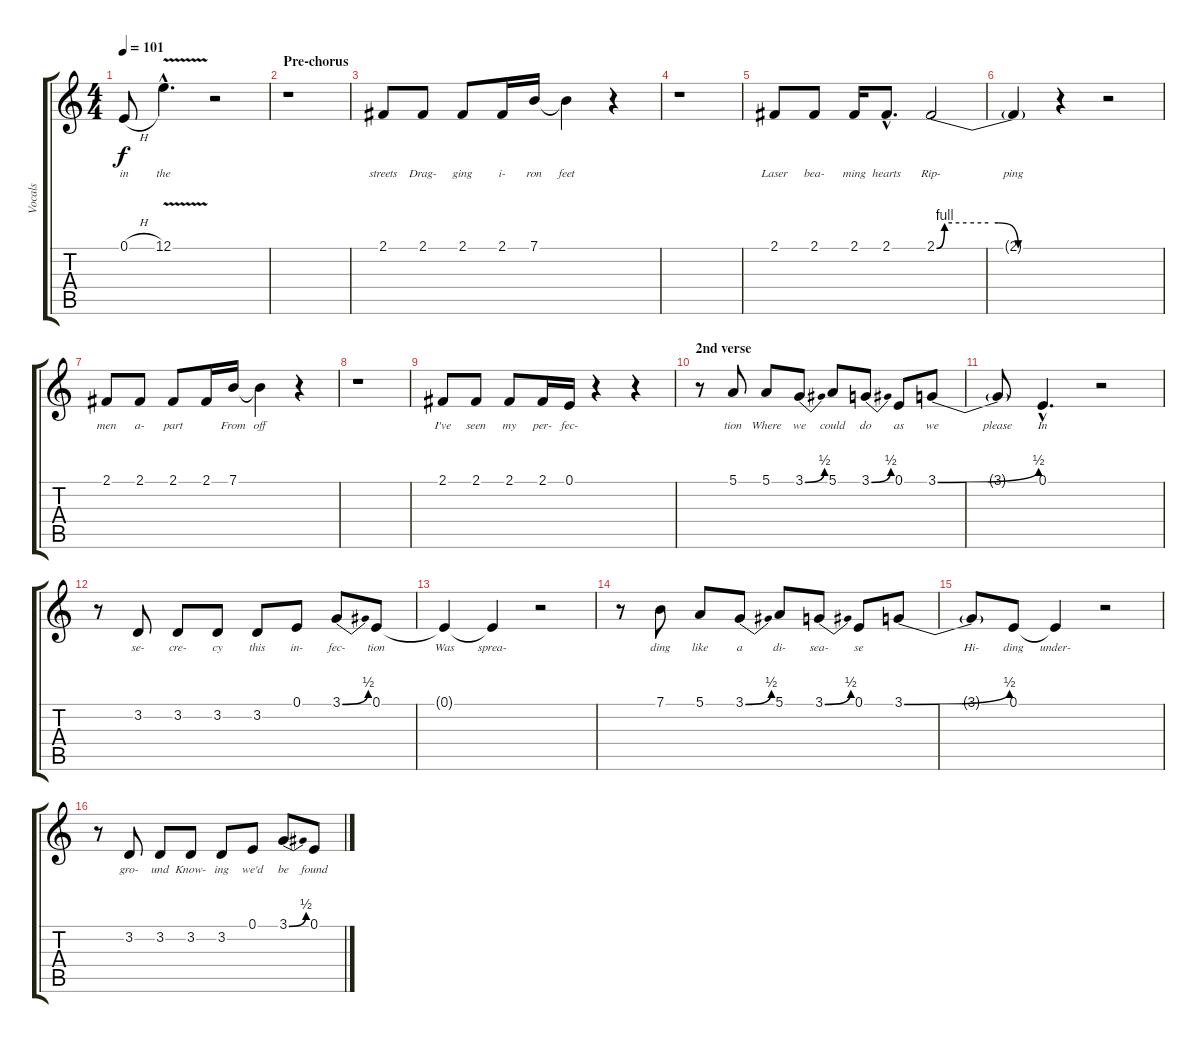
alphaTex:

\track ("Vocals" "Vocals") {instrument choiraahs}
\staff {score tabs}
\tuning (E4 B3 G3 D3 A2 E2) {hide}
\ts (4 4)
\tempo 101
\clef g2
\ks c
0.1{h}.8{lyrics (0 "in") lyrics (1 "") lyrics (2 "") lyrics (3 "") lyrics (4 "") dy f} 12.1{v hac}.4{d lyrics (0 "the") lyrics (1 "") lyrics (2 "") lyrics (3 "") lyrics (4 "")} r.2 |
\section ("" "Pre-chorus")
r.1 |
2.1.8{lyrics (0 "streets") lyrics (1 "") lyrics (2 "") lyrics (3 "") lyrics (4 "")} 2.1.8{lyrics (0 "Drag-") lyrics (1 "") lyrics (2 "") lyrics (3 "") lyrics (4 "")} 2.1.8{lyrics (0 "ging") lyrics (1 "") lyrics (2 "") lyrics (3 "") lyrics (4 "")} 2.1.16{lyrics (0 "i-") lyrics (1 "") lyrics (2 "") lyrics (3 "") lyrics (4 "")} 7.1.16{lyrics (0 "ron") lyrics (1 "") lyrics (2 "") lyrics (3 "") lyrics (4 "")} 7.1{t}.4{lyrics (0 "feet") lyrics (1 "") lyrics (2 "") lyrics (3 "") lyrics (4 "")} r.4 |
r.1 |
2.1.8{lyrics (0 "Laser") lyrics (1 "") lyrics (2 "") lyrics (3 "") lyrics (4 "")} 2.1.8{lyrics (0 "bea-") lyrics (1 "") lyrics (2 "") lyrics (3 "") lyrics (4 "")} 2.1.16{lyrics (0 "ming") lyrics (1 "") lyrics (2 "") lyrics (3 "") lyrics (4 "")} 2.1{hac}.8{d lyrics (0 "hearts") lyrics (1 "") lyrics (2 "") lyrics (3 "") lyrics (4 "")} 2.1{be (custom 0 0 4 4 15 4 26 4 31 4 41 0 60 0)}.2{lyrics (0 "Rip-") lyrics (1 "") lyrics (2 "") lyrics (3 "") lyrics (4 "")} |
2.1{t}.4{lyrics (0 "ping") lyrics (1 "") lyrics (2 "") lyrics (3 "") lyrics (4 "")} r.4 r.2 |
2.1.8{lyrics (0 "men") lyrics (1 "") lyrics (2 "") lyrics (3 "") lyrics (4 "")} 2.1.8{lyrics (0 "a-") lyrics (1 "") lyrics (2 "") lyrics (3 "") lyrics (4 "")} 2.1.8{lyrics (0 "part") lyrics (1 "") lyrics (2 "") lyrics (3 "") lyrics (4 "")} 2.1.16{lyrics (0 "") lyrics (1 "") lyrics (2 "") lyrics (3 "") lyrics (4 "")} 7.1.16{lyrics (0 "From") lyrics (1 "") lyrics (2 "") lyrics (3 "") lyrics (4 "")} 7.1{t}.4{lyrics (0 "off") lyrics (1 "") lyrics (2 "") lyrics (3 "") lyrics (4 "")} r.4 |
r.1 |
2.1.8{lyrics (0 "I've") lyrics (1 "") lyrics (2 "") lyrics (3 "") lyrics (4 "")} 2.1.8{lyrics (0 "seen") lyrics (1 "") lyrics (2 "") lyrics (3 "") lyrics (4 "")} 2.1.8{lyrics (0 "my") lyrics (1 "") lyrics (2 "") lyrics (3 "") lyrics (4 "")} 2.1.16{lyrics (0 "per-") lyrics (1 "") lyrics (2 "") lyrics (3 "") lyrics (4 "")} 0.1.16{lyrics (0 "fec-") lyrics (1 "") lyrics (2 "") lyrics (3 "") lyrics (4 "")} r.4 r.4 |
\section ("" "2nd verse")
r.8 5.1.8{lyrics (0 "tion") lyrics (1 "") lyrics (2 "") lyrics (3 "") lyrics (4 "")} 5.1.8{lyrics (0 "Where") lyrics (1 "") lyrics (2 "") lyrics (3 "") lyrics (4 "")} 3.1{be (bend 0 0 60 2)}.8{lyrics (0 "we") lyrics (1 "") lyrics (2 "") lyrics (3 "") lyrics (4 "")} 5.1.8{lyrics (0 "could") lyrics (1 "") lyrics (2 "") lyrics (3 "") lyrics (4 "")} 3.1{be (bend 0 0 60 2)}.8{lyrics (0 "do") lyrics (1 "") lyrics (2 "") lyrics (3 "") lyrics (4 "")} 0.1.8{lyrics (0 "as") lyrics (1 "") lyrics (2 "") lyrics (3 "") lyrics (4 "")} 3.1{be (bend 0 0 60 2)}.8{lyrics (0 "we") lyrics (1 "") lyrics (2 "") lyrics (3 "") lyrics (4 "")} |
3.1{t}.8{lyrics (0 "please") lyrics (1 "") lyrics (2 "") lyrics (3 "") lyrics (4 "")} 0.1{hac}.4{d lyrics (0 "In") lyrics (1 "") lyrics (2 "") lyrics (3 "") lyrics (4 "")} r.2 |
r.8 3.2.8{lyrics (0 "se-") lyrics (1 "") lyrics (2 "") lyrics (3 "") lyrics (4 "")} 3.2.8{lyrics (0 "cre-") lyrics (1 "") lyrics (2 "") lyrics (3 "") lyrics (4 "")} 3.2.8{lyrics (0 "cy") lyrics (1 "") lyrics (2 "") lyrics (3 "") lyrics (4 "")} 3.2.8{lyrics (0 "this") lyrics (1 "") lyrics (2 "") lyrics (3 "") lyrics (4 "")} 0.1.8{lyrics (0 "in-") lyrics (1 "") lyrics (2 "") lyrics (3 "") lyrics (4 "")} 3.1{be (bend 0 0 60 2)}.8{lyrics (0 "fec-") lyrics (1 "") lyrics (2 "") lyrics (3 "") lyrics (4 "")} 0.1.8{lyrics (0 "tion") lyrics (1 "") lyrics (2 "") lyrics (3 "") lyrics (4 "")} |
0.1{t}.4{lyrics (0 "Was") lyrics (1 "") lyrics (2 "") lyrics (3 "") lyrics (4 "")} 0.1{t}.4{lyrics (0 "sprea-") lyrics (1 "") lyrics (2 "") lyrics (3 "") lyrics (4 "")} r.2 |
r.8 7.1.8{lyrics (0 "ding") lyrics (1 "") lyrics (2 "") lyrics (3 "") lyrics (4 "")} 5.1.8{lyrics (0 "like") lyrics (1 "") lyrics (2 "") lyrics (3 "") lyrics (4 "")} 3.1{be (bend 0 0 60 2)}.8{lyrics (0 "a") lyrics (1 "") lyrics (2 "") lyrics (3 "") lyrics (4 "")} 5.1.8{lyrics (0 "di-") lyrics (1 "") lyrics (2 "") lyrics (3 "") lyrics (4 "")} 3.1{be (bend 0 0 60 2)}.8{lyrics (0 "sea-") lyrics (1 "") lyrics (2 "") lyrics (3 "") lyrics (4 "")} 0.1.8{lyrics (0 "se") lyrics (1 "") lyrics (2 "") lyrics (3 "") lyrics (4 "")} 3.1{be (bend 0 0 60 2)}.8{lyrics (0 "") lyrics (1 "") lyrics (2 "") lyrics (3 "") lyrics (4 "")} |
3.1{t}.8{lyrics (0 "Hi-") lyrics (1 "") lyrics (2 "") lyrics (3 "") lyrics (4 "")} 0.1.8{lyrics (0 "ding") lyrics (1 "") lyrics (2 "") lyrics (3 "") lyrics (4 "")} 0.1{t}.4{lyrics (0 "under-") lyrics (1 "") lyrics (2 "") lyrics (3 "") lyrics (4 "")} r.2 |
r.8 3.2.8{lyrics (0 "gro-") lyrics (1 "") lyrics (2 "") lyrics (3 "") lyrics (4 "")} 3.2.8{lyrics (0 "und") lyrics (1 "") lyrics (2 "") lyrics (3 "") lyrics (4 "")} 3.2.8{lyrics (0 "Know-") lyrics (1 "") lyrics (2 "") lyrics (3 "") lyrics (4 "")} 3.2.8{lyrics (0 "ing") lyrics (1 "") lyrics (2 "") lyrics (3 "") lyrics (4 "")} 0.1.8{lyrics (0 "we'd") lyrics (1 "") lyrics (2 "") lyrics (3 "") lyrics (4 "")} 3.1{be (bend 0 0 60 2)}.8{lyrics (0 "be") lyrics (1 "") lyrics (2 "") lyrics (3 "") lyrics (4 "")} 0.1.8{lyrics (0 "found") lyrics (1 "") lyrics (2 "") lyrics (3 "") lyrics (4 "")}
